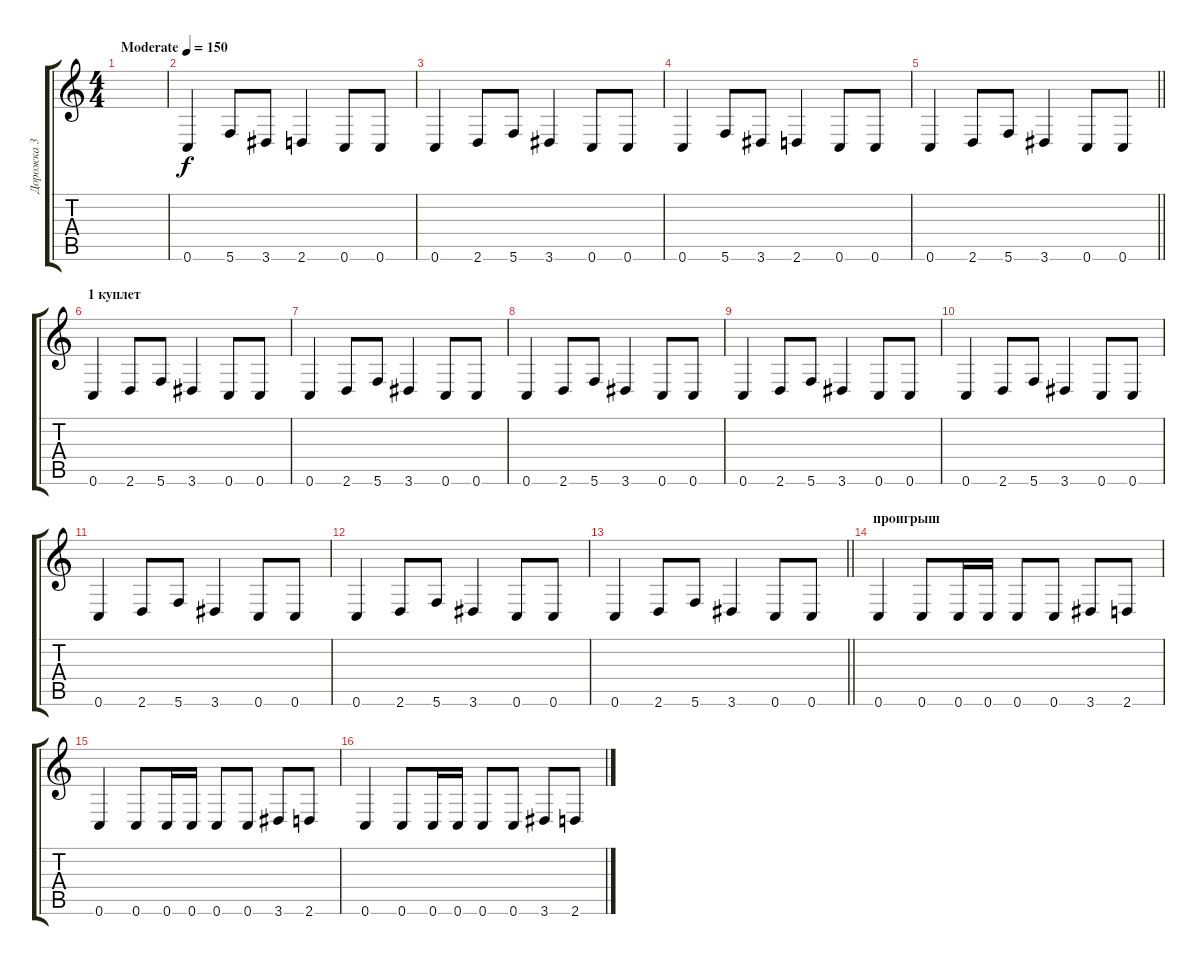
\track ("Дорожка 3" "Дорожка 3") {instrument slapbass1}
\staff {score tabs}
\tuning (C4 G3 Eb3 Bb2 F2 C2) {hide}
\ts (4 4)
\tempo (150 "Moderate")
\clef g2
\ks c
|
0.6.4 5.6.8 3.6.8 2.6.4 0.6.8 0.6.8 |
0.6.4 2.6.8 5.6.8 3.6.4 0.6.8 0.6.8 |
0.6.4 5.6.8 3.6.8 2.6.4 0.6.8 0.6.8 |
\barLineRight lightlight
0.6.4 2.6.8 5.6.8 3.6.4 0.6.8 0.6.8 |
\section ("" "1 куплет")
0.6.4 2.6.8 5.6.8 3.6.4 0.6.8 0.6.8 |
0.6.4 2.6.8 5.6.8 3.6.4 0.6.8 0.6.8 |
0.6.4 2.6.8 5.6.8 3.6.4 0.6.8 0.6.8 |
0.6.4 2.6.8 5.6.8 3.6.4 0.6.8 0.6.8 |
0.6.4 2.6.8 5.6.8 3.6.4 0.6.8 0.6.8 |
0.6.4 2.6.8 5.6.8 3.6.4 0.6.8 0.6.8 |
0.6.4 2.6.8 5.6.8 3.6.4 0.6.8 0.6.8 |
\barLineRight lightlight
0.6.4 2.6.8 5.6.8 3.6.4 0.6.8 0.6.8 |
\section ("" "проигрыш")
0.6.4 0.6.8 0.6.16 0.6.16 0.6.8 0.6.8 3.6.8 2.6.8 |
0.6.4 0.6.8 0.6.16 0.6.16 0.6.8 0.6.8 3.6.8 2.6.8 |
0.6.4 0.6.8 0.6.16 0.6.16 0.6.8 0.6.8 3.6.8 2.6.8
